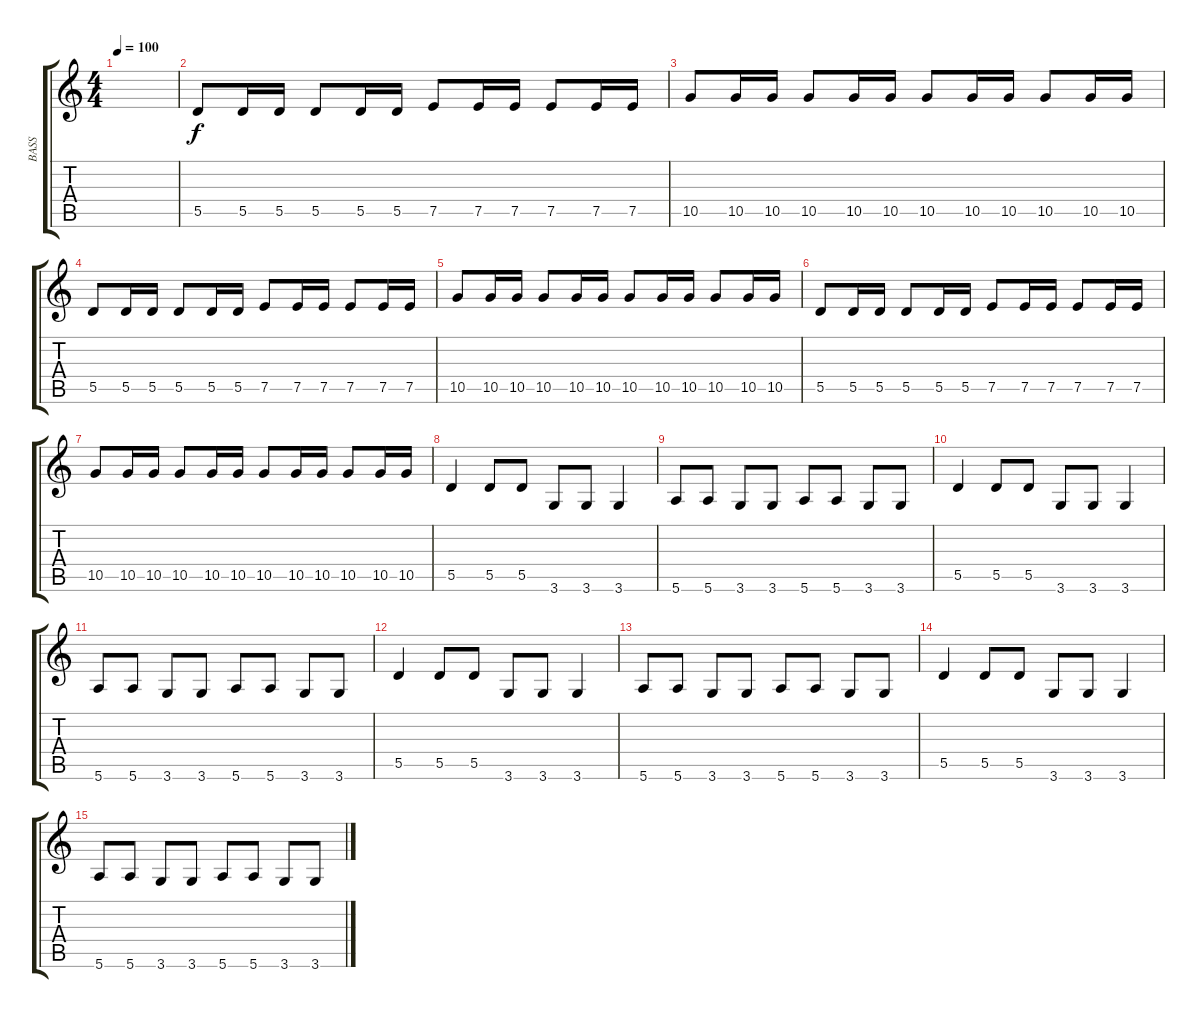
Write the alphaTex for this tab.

\track ("BASS" "BASS") {instrument fretlessbass}
\staff {score tabs}
\tuning (E4 B3 G3 D3 A2 E2) {hide}
\ts (4 4)
\tempo 100
\clef g2
\ks c
|
5.5.8 5.5.16 5.5.16 5.5.8 5.5.16 5.5.16 7.5.8 7.5.16 7.5.16 7.5.8 7.5.16 7.5.16 |
10.5.8 10.5.16 10.5.16 10.5.8 10.5.16 10.5.16 10.5.8 10.5.16 10.5.16 10.5.8 10.5.16 10.5.16 |
5.5.8 5.5.16 5.5.16 5.5.8 5.5.16 5.5.16 7.5.8 7.5.16 7.5.16 7.5.8 7.5.16 7.5.16 |
10.5.8 10.5.16 10.5.16 10.5.8 10.5.16 10.5.16 10.5.8 10.5.16 10.5.16 10.5.8 10.5.16 10.5.16 |
5.5.8 5.5.16 5.5.16 5.5.8 5.5.16 5.5.16 7.5.8 7.5.16 7.5.16 7.5.8 7.5.16 7.5.16 |
10.5.8 10.5.16 10.5.16 10.5.8 10.5.16 10.5.16 10.5.8 10.5.16 10.5.16 10.5.8 10.5.16 10.5.16 |
5.5.4 5.5.8 5.5.8 3.6.8 3.6.8 3.6.4 |
5.6.8 5.6.8 3.6.8 3.6.8 5.6.8 5.6.8 3.6.8 3.6.8 |
5.5.4 5.5.8 5.5.8 3.6.8 3.6.8 3.6.4 |
5.6.8 5.6.8 3.6.8 3.6.8 5.6.8 5.6.8 3.6.8 3.6.8 |
5.5.4 5.5.8 5.5.8 3.6.8 3.6.8 3.6.4 |
5.6.8 5.6.8 3.6.8 3.6.8 5.6.8 5.6.8 3.6.8 3.6.8 |
5.5.4 5.5.8 5.5.8 3.6.8 3.6.8 3.6.4 |
5.6.8 5.6.8 3.6.8 3.6.8 5.6.8 5.6.8 3.6.8 3.6.8
